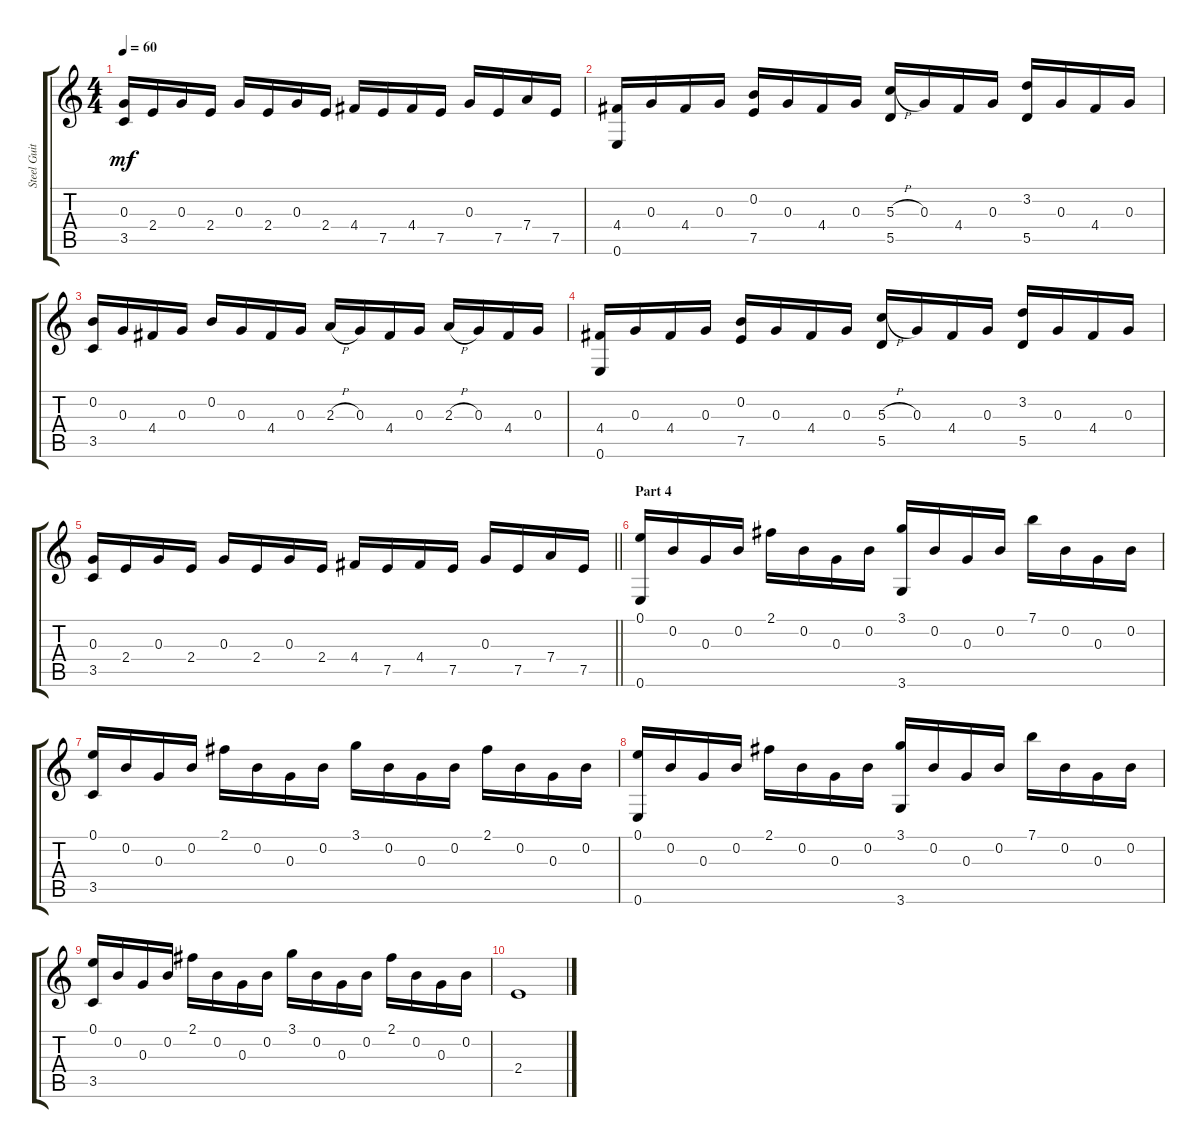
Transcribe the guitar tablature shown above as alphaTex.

\track ("Steel Guitar" "Steel Guit") {instrument acousticguitarsteel}
\staff {score tabs}
\tuning (E4 B3 G3 D3 A2 E2) {hide}
\ts (4 4)
\tempo 60
\clef g2
\ks c
(0.3 3.5).16{dy mf} 2.4.16 0.3.16 2.4.16 0.3.16 2.4.16 0.3.16 2.4.16 4.4.16 7.5.16 4.4.16 7.5.16 0.3.16 7.5.16 7.4.16 7.5.16 |
(4.4 0.6).16 0.3.16 4.4.16 0.3.16 (0.2 7.5).16 0.3.16 4.4.16 0.3.16 (5.3{h} 5.5).16 0.3.16 4.4.16 0.3.16 (3.2 5.5).16 0.3.16 4.4.16 0.3.16 |
(0.2 3.5).16 0.3.16 4.4.16 0.3.16 0.2.16 0.3.16 4.4.16 0.3.16 2.3{h}.16 0.3.16 4.4.16 0.3.16 2.3{h}.16 0.3.16 4.4.16 0.3.16 |
(4.4 0.6).16 0.3.16 4.4.16 0.3.16 (0.2 7.5).16 0.3.16 4.4.16 0.3.16 (5.3{h} 5.5).16 0.3.16 4.4.16 0.3.16 (3.2 5.5).16 0.3.16 4.4.16 0.3.16 |
\barLineRight lightlight
(0.3 3.5).16 2.4.16 0.3.16 2.4.16 0.3.16 2.4.16 0.3.16 2.4.16 4.4.16 7.5.16 4.4.16 7.5.16 0.3.16 7.5.16 7.4.16 7.5.16 |
\section ("" "Part 4")
(0.1 0.6).16 0.2.16 0.3.16 0.2.16 2.1.16 0.2.16 0.3.16 0.2.16 (3.1 3.6).16 0.2.16 0.3.16 0.2.16 7.1.16 0.2.16 0.3.16 0.2.16 |
(0.1 3.5).16 0.2.16 0.3.16 0.2.16 2.1.16 0.2.16 0.3.16 0.2.16 3.1.16 0.2.16 0.3.16 0.2.16 2.1.16 0.2.16 0.3.16 0.2.16 |
(0.1 0.6).16 0.2.16 0.3.16 0.2.16 2.1.16 0.2.16 0.3.16 0.2.16 (3.1 3.6).16 0.2.16 0.3.16 0.2.16 7.1.16 0.2.16 0.3.16 0.2.16 |
(0.1 3.5).16 0.2.16 0.3.16 0.2.16 2.1.16 0.2.16 0.3.16 0.2.16 3.1.16 0.2.16 0.3.16 0.2.16 2.1.16 0.2.16 0.3.16 0.2.16 |
2.4.1
